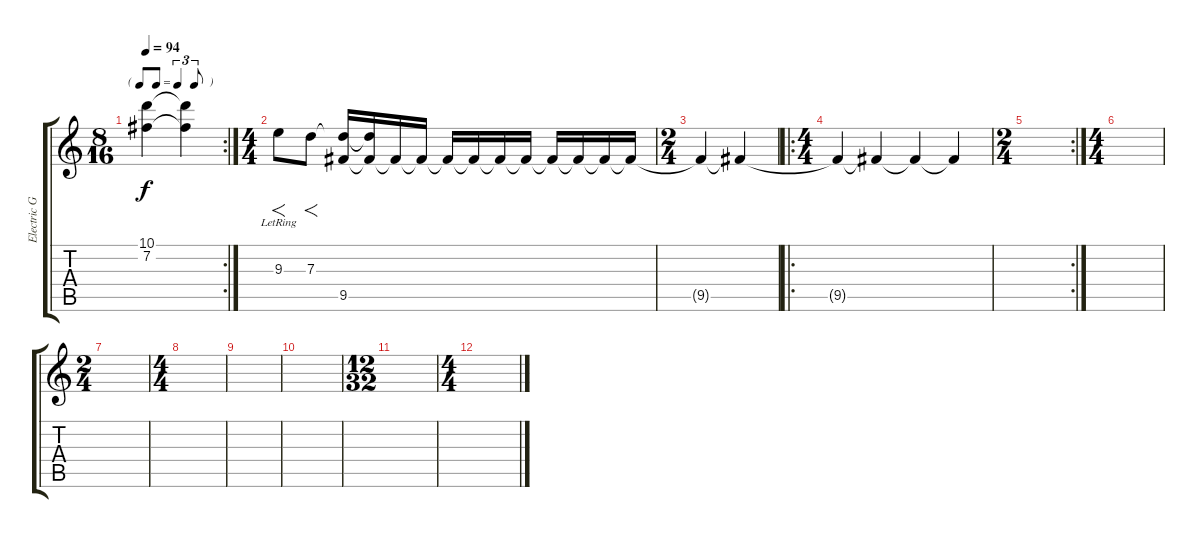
\track ("Electric Guitar" "Electric G") {instrument distortionguitar}
\staff {score tabs}
\tuning (E4 B3 G3 D3 A2 E2) {hide}
\rc 2
\ts (8 16)
\tf triplet8th
\tempo 94
\clef g2
\ks c
(10.1{t} 7.2{t}).4{dy f volume 13} (10.1{t} 7.2{t}).4{volume 10} |
\ts (4 4)
9.3{lr}.8{f volume 10} 7.3.8{f} (7.3{t} 9.5).16 (7.3{t} 9.5{t}).16 9.5{t}.16 9.5{t}.16 9.5{t}.16 9.5{t}.16 9.5{t}.16 9.5{t}.16 9.5{t}.16 9.5{t}.16 9.5{t}.16 9.5{t}.16 |
\ts (2 4)
9.5{t}.4 9.5{t}.4{volume 9} |
\ro
\ts (4 4)
9.5{t}.4{volume 8} 9.5{t}.4{volume 7} 9.5{t}.4{volume 6} 9.5{t}.4{volume 5} |
\rc 2
\ts (2 4)
|
\ts (4 4)
|
\ts (2 4)
|
\ts (4 4)
|
|
|
\ts (12 32)
|
\ts (4 4)
